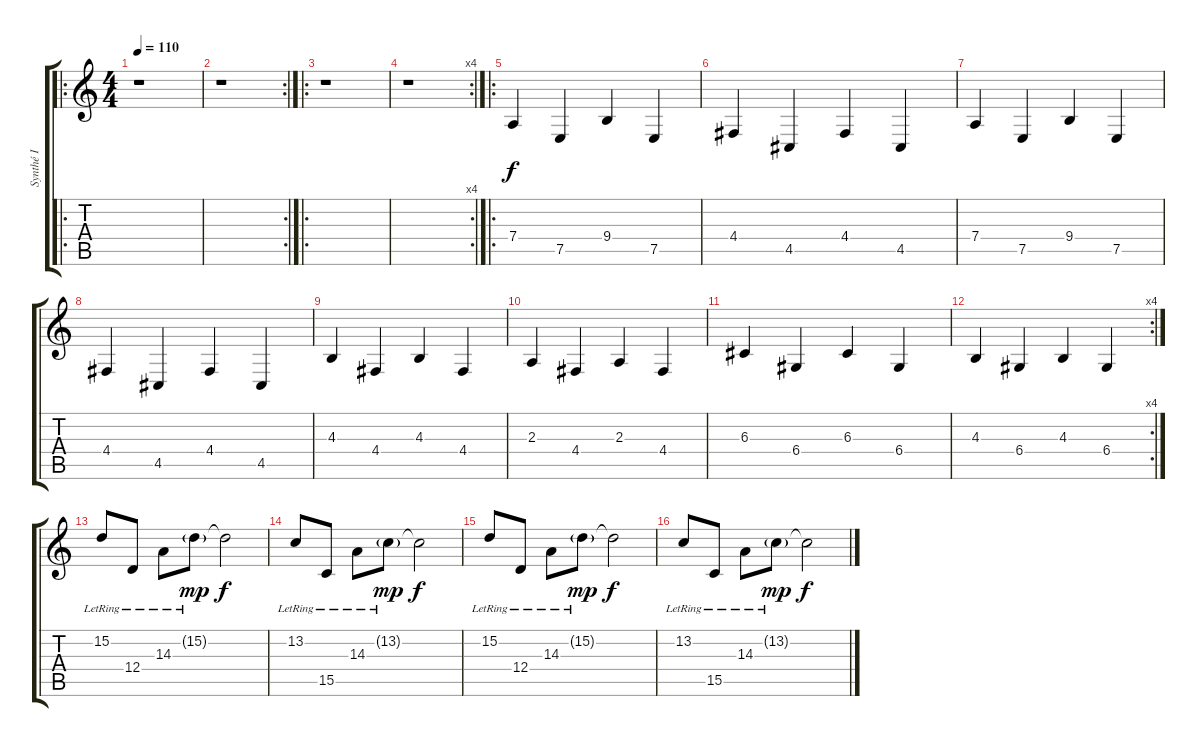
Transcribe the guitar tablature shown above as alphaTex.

\track ("Synthé I" "Synthé I") {instrument glockenspiel}
\staff {score tabs}
\tuning (E4 B3 G3 D3 A2 E2) {hide}
\ro
\ts (4 4)
\tempo 110
\clef g2
\ks c
r.1{dy f instrument glockenspiel} |
\rc 2
r.1 |
\ro
r.1 |
\rc 4
r.1 |
\ro
7.4.4{volume 8 instrument reedorgan} 7.5.4 9.4.4 7.5.4 |
4.4.4 4.5.4 4.4.4 4.5.4 |
7.4.4 7.5.4 9.4.4 7.5.4 |
4.4.4 4.5.4 4.4.4 4.5.4 |
4.3.4 4.4.4 4.3.4 4.4.4 |
2.3.4 4.4.4 2.3.4 4.4.4 |
6.3.4 6.4.4 6.3.4 6.4.4 |
\rc 4
4.3.4 6.4.4 4.3.4 6.4.4 |
15.2{lr}.8{volume 15 instrument glockenspiel} 12.4{lr}.8 14.3{lr}.8 15.2{g lr}.8{dy mp} 15.2{t}.2{dy f} |
13.2{lr}.8 15.5{lr}.8 14.3{lr}.8 13.2{g lr}.8{dy mp} 13.2{t}.2{dy f} |
15.2{lr}.8 12.4{lr}.8 14.3{lr}.8 15.2{g lr}.8{dy mp} 15.2{t}.2{dy f} |
13.2{lr}.8 15.5{lr}.8 14.3{lr}.8 13.2{g lr}.8{dy mp} 13.2{t}.2{dy f}
